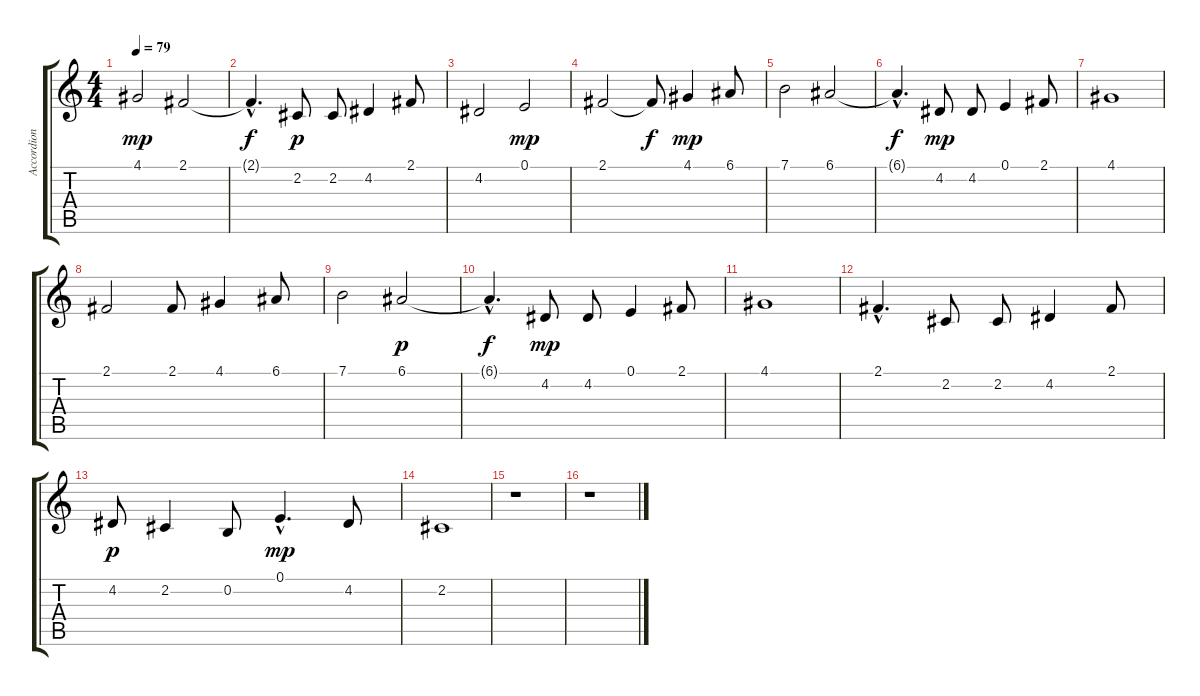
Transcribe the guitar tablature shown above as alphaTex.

\track ("Accordion" "Accordion") {instrument tangoaccordion}
\staff {score tabs}
\tuning (E4 B3 G3 D3 A2 E2) {hide}
\ts (4 4)
\tempo 79
\clef g2
\ks c
4.1.2{dy mp} 2.1.2 |
2.1{hac t}.4{d dy f} 2.2.8{dy p} 2.2.8 4.2.4 2.1.8 |
4.2.2 0.1.2{dy mp} |
2.1.2 2.1{t}.8{dy f} 4.1.4{dy mp} 6.1.8 |
7.1.2 6.1.2 |
6.1{hac t}.4{d dy f} 4.2.8{dy mp} 4.2.8 0.1.4 2.1.8 |
4.1.1 |
2.1.2 2.1.8 4.1.4 6.1.8 |
7.1.2 6.1.2{dy p} |
6.1{hac t}.4{d dy f} 4.2.8{dy mp} 4.2.8 0.1.4 2.1.8 |
4.1.1 |
2.1{hac}.4{d} 2.2.8 2.2.8 4.2.4 2.1.8 |
4.2.8{dy p} 2.2.4 0.2.8 0.1{hac}.4{d dy mp} 4.2.8 |
2.2.1 |
r.1 |
r.1
